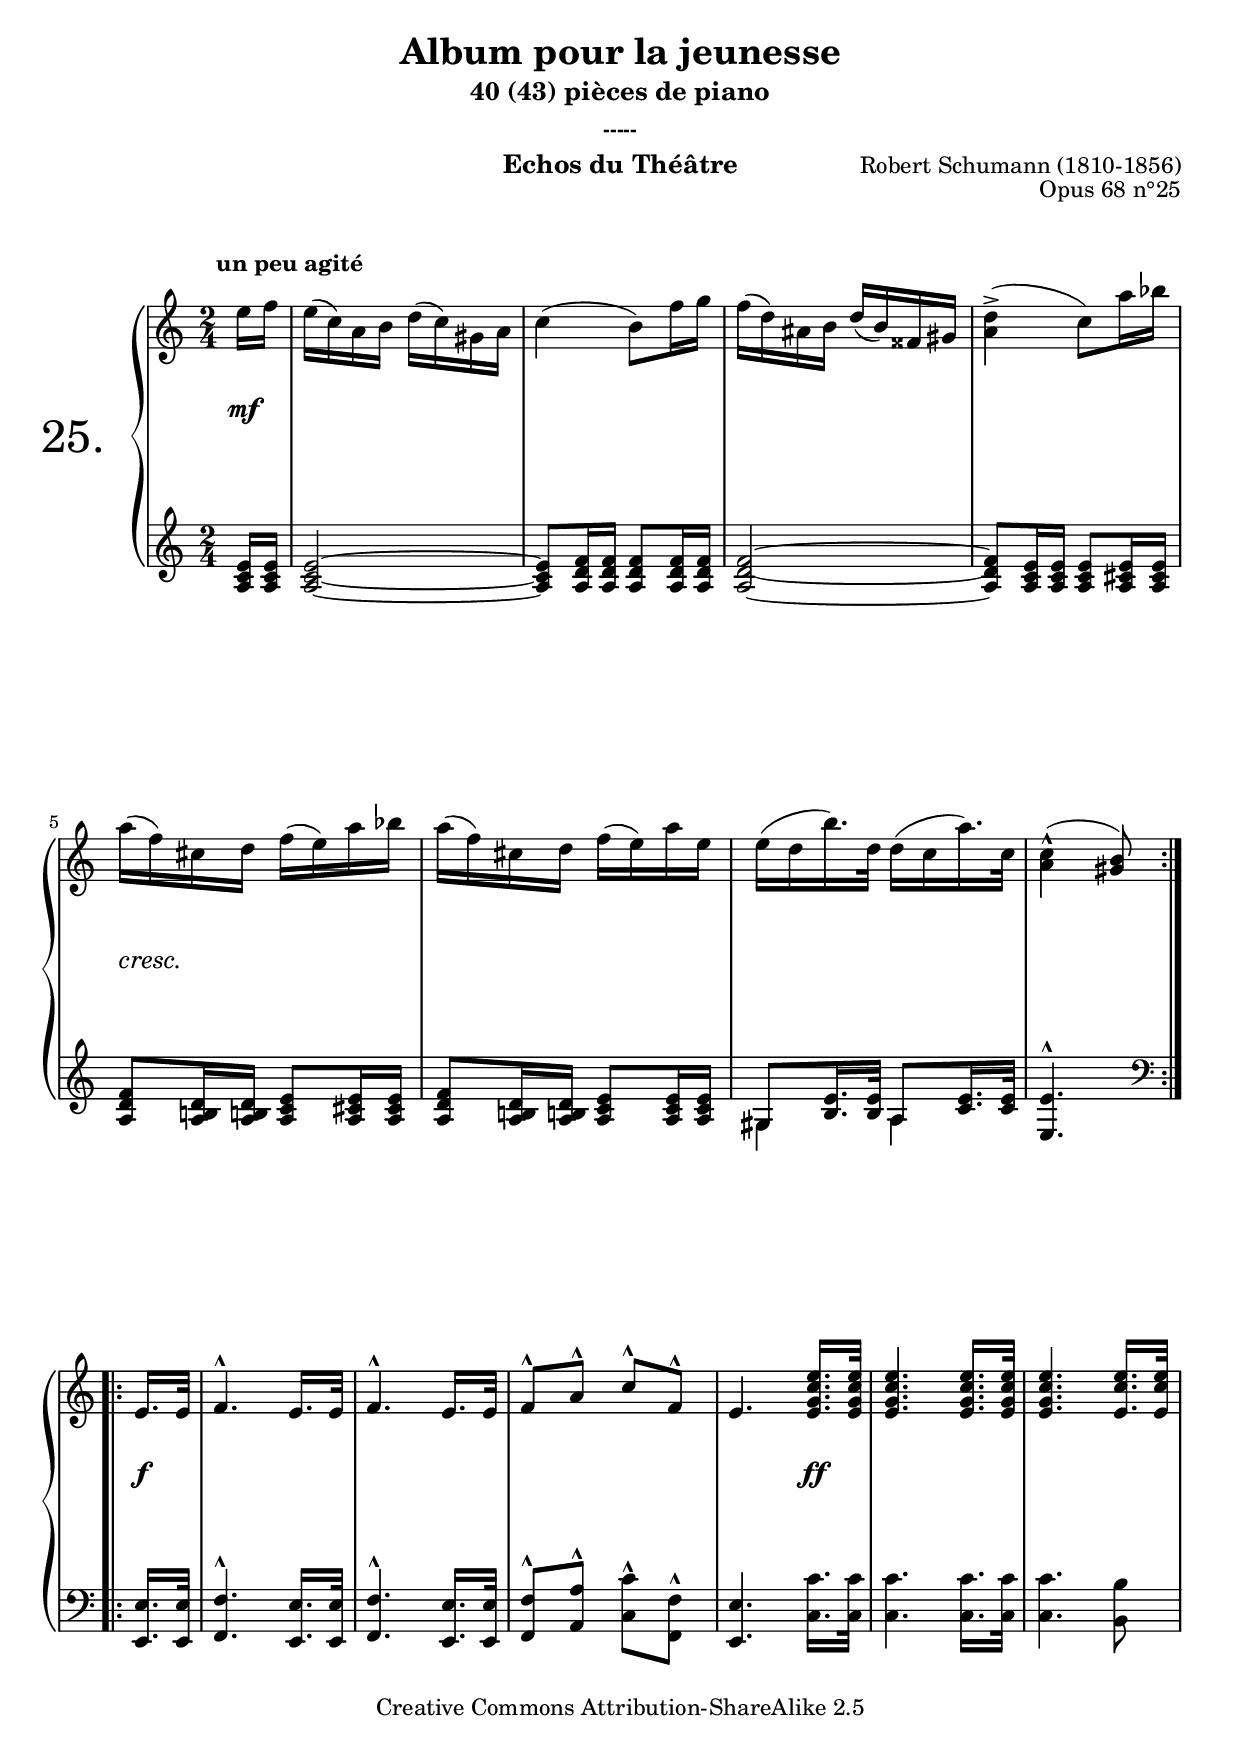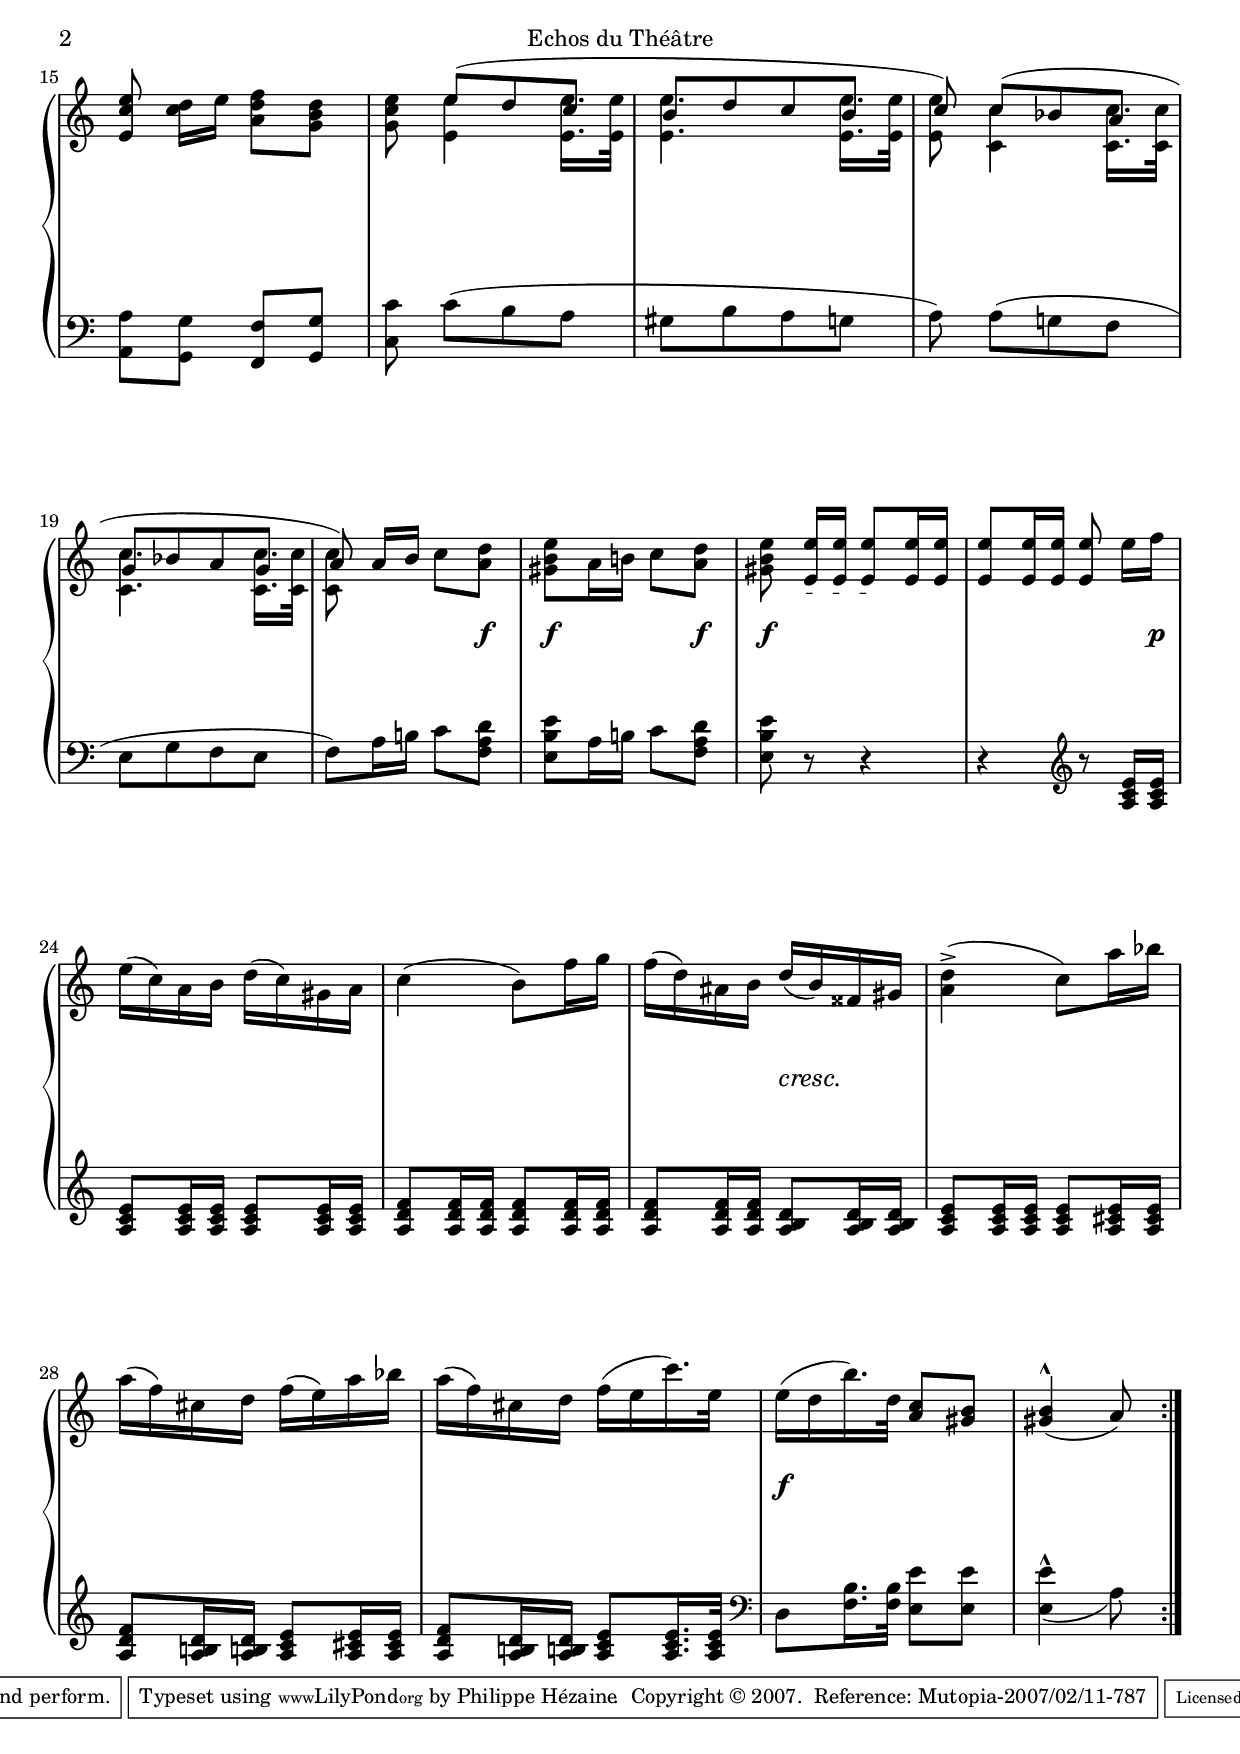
 \version "2.10.16"

 \paper { between-system-padding = #1
	ragged-bottom=##f
	ragged-last-bottom=##f
	}


     \header {
      title = "Album pour la jeunesse"
       subtitle = "40 (43) pièces de piano"
       subsubtitle = "-----"
       composer = "Robert Schumann (1810-1856)"
       opus = "Opus 68 n°25"
       instrument = "Echos du Théâtre"
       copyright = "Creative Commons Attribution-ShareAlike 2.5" 
     
       % These are headers used by the Mutopia Project
       % http://www.mutopiaproject.org/
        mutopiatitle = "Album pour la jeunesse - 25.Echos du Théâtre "
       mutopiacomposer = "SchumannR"
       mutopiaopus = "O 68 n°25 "
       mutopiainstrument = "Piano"
       date = "1848"
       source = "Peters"
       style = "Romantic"
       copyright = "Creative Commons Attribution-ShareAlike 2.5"
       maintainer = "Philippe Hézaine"
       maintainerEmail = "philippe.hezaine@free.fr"
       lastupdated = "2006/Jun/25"



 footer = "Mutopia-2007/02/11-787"
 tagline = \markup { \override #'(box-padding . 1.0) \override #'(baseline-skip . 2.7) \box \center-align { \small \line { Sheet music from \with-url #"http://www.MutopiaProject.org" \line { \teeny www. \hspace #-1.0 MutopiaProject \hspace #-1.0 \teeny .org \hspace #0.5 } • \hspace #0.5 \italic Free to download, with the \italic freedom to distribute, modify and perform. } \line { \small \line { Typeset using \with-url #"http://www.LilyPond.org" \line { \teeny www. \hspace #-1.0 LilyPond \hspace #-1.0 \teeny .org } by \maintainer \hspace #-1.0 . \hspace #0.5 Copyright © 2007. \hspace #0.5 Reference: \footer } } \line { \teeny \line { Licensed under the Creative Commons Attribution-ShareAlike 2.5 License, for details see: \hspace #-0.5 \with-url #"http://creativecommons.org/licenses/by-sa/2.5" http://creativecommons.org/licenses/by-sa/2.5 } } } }
     }

     upper = \relative c'' {
       \clef treble
       \key a \minor
       \time 2/4
	\override Script #'avoid-slur = #'inside
	\override TextScript #'extra-offset = #'(-2 . 2)	

	\repeat volta 2 {
	\partial 8
	e16^\markup { \bold "un peu agité" } f
	e( c) a b d( c) gis a
	c4( b8) f'16 g
	f( d) ais b d( b) fisis gis
	<a d>4^>( c8) a'16 bes
\break
	a( f) cis d f( e) a bes
	a( f) cis d f( e) a e
	e( d b'16.) d,32 d16( c a'16.) c,32
	<a c>4^^( <gis b>8)
     }
\break
	\repeat volta 2 {	 
	\partial 8
	e16. e32
	f4.^^ e16. e32
	f4.^^ e16. e32
	f8^^ a^^ c^^ f,^^
	e4. <e g c e>16. <e g c e>32
	<e g c e>4. <e g c e>16. <e g c e>32
	<e g c e>4. <e c' e>16. <e c' e>32
\break
	<e c' e>8\noBeam <c' d>16 e <a, d f>8 <g b d>
	<g c e>  
	
	<<{e'8([ d c]
	b[ d c b]
	c)\noBeam c([bes a]
\break
	g[ bes a g]
	a)\noBeam }
	\\
	{<e  e'>4 <e e'>16. <e e'>32
	<e  e'>4. <e e'>16. <e e'>32	
	<e  e'>8 <c c'>4 <c c'>16. <c c'>32
	<c c'>4. <c c'>16. <c c'>32
	<c c'>8}
     >>
   


	a'16 b c8 <a d>
	<gis b e> a16 b! c8 <a d>
     <gis b e>\noBeam  
	\textSpannerDown
	\override TextSpanner #'padding = #1.2
	\override TextSpanner #'edge-text = #'("dimin.")
	<e e'>16\startTextSpan 
	<e e'> <e e'>8\stopTextSpan <e e'>16 <e e'>
	%\break 
	<e e'>8 <e e'>16 <e e'> <e e'>8\noBeam  e'16 f
\break
	e( c) a b d( c) gis a
	c4( b8) f'16 g
	f( d) ais b d( b) fisis gis
	<a d>4^>( c8) a'16 bes
\break
	a( f) cis d f( e) a bes
	a( f) cis d f( e c'16.) e,32
	e16( d b'16.) d,32 <a c>8 <gis b>
	<gis b>4^^( a8)
} 
  }
     
     lower = \relative c' {
       \clef treble
       \key a \minor
       \time 2/4
	\override Script #'avoid-slur = #'inside

	\repeat volta 2 {
	\partial 8
	<a c e>16 <a c e>
	<a c e>2~
        <a c e>8 <a d f>16 <a d f> <a d f>8 <a d f>16 <a d f>
	<a d f>2~
        <a d f>8 <a c e>16 <a c e> <a c e>8 <a cis e>16 <a cis e>
	<a d f>8 <a b! d>16 <a b! d> <a c e>8 <a cis e>16 <a cis e>
	<a d f>8 <a b! d>16 <a b! d> <a c e>8 <a c e>16 <a c e>
	<<{gis8 <b e>16. <b e>32 a8 <c e>16. <c e>32} \\{gis4 a}>>
	<e e'>4.^^  
	
	 
 }
	\repeat volta 2 {
	\clef bass
	\partial 8

	<e, e'>16. <e e'>32
	<f f'>4.^^ <e e'>16. <e e'>32
	<f f'>4.^^ <e e'>16. <e e'>32
	<f f'>8^^ <a a'>^^ <c c'>^^ <f, f'>^^
	<e e'>4. <c' c'>16. <c c'>32
	<c c'>4. <c c'>16. <c c'>32
	<c c'>4. <b b'>8 
	<a a'> <g g'> <f f'> <g g'>
	<c c'> c'([ b a]
	gis[ b a g]
	a) a[( g! f]
	e[ g f e]
	f) a16 b! c8 <f, a d>
	<e\noBeam b' e> a16 b! c8 <f, a d>
	<e b' e> r8 r4

	r4 \clef treble r8 <a c e>16 <a c e>16
	<a c e>8 <a c e>16 <a c e>16 <a c e>8 <a c e>16 <a c e>16 
	<a d f>8 <a d f>16 <a d f> <a d f>8 <a d f>16 <a d f> 
       <a d f>8 <a d f>16 <a d f> <a b d>8 <a b d>16 <a b d>
	<a c e>8 <a c e>16 <a c e> <a c e>8 <a cis e>16 <a cis e>
	<a d f>8 <a b! d>16 <a b! d> <a c e>8 <a cis e>16 <a cis e>
	<a d f>8 <a b! d>16 <a b! d> <a c e>8 <a c e>16. <a c e>32
	\clef bass
	d,8 <f b>16. <f b>32 <e e'>8 <e e'>
	<e e'>4^^_( a8)

	

 }
     }
     
     dynamics = {
	%\override TextScript #'extra-offset = 3'(-0.5 . 3)   _\markup { \italic \fontsize #-2 dolce. }
       \partial 8
	\repeat volta 2 { 
	s8\mf
	s2*4
	\override TextScript #'extra-offset = #'(0 . 1.5)
	s2_\markup { \italic \fontsize #-1 cresc. }
	s2*2
	s4. 
      }

	\repeat volta 2 {
	s8\f
	s2*3
	s4. s8\ff
	s2*7
	s4 s8 s8\f
	s8\f s4 s8\f
	s2\f
	s4. s16 s16\p
	s2*2
	\override TextScript #'extra-offset = #'(0 . 1.5)
	s4 s4_\markup { \italic \fontsize #-1 cresc. }
	s2*3
	s2\f
	s4.

     }	
}
     
     \score {
       \context PianoStaff <<
   \set PianoStaff.instrumentName = \markup{ \fontsize #6 {"25. "} \hspace #1.0
}
         \context Staff=upper \upper
         \context Dynamics=dynamics \dynamics
         \context Staff=lower <<
           \clef bass
           \lower
         >>

       >>
       \layout {
	ragged-last = ##f
	ragged-bottom = ##f
         \context {
           \type "Engraver_group"
           \name Dynamics
           \alias Voice % So that \cresc works, for example.
           \consists "Output_property_engraver"
     
           \override VerticalAxisGroup #'minimum-Y-extent = #'(-5 . 5)
           \consists "Script_engraver"
           \consists "Dynamic_engraver"
           \consists "Text_engraver"
     
           \override TextScript #'font-size = #2
           \override TextScript #'font-shape = #'italic
           \override DynamicText #'extra-offset = #'(0 . 2.5)
           \override Hairpin #'extra-offset = #'(0 . 2.5)
     
           \consists "Skip_event_swallow_translator"
     
           \consists "Axis_group_engraver"
         }
         \context {
           \PianoStaff
           \accepts Dynamics
           \override VerticalAlignment #'forced-distance = #5.5
         }
       }
     }
     \score {
	\unfoldRepeats
       \context PianoStaff <<
         \context Staff=upper  \upper %\dynamics

         \context Staff=lower << \lower %\dynamics
	>>
%         \context Dynamics=pedal \pedal
       >>
       \midi {
	\context { \Score
	tempoWholesPerMinute = #(ly:make-moment 76 4)
	     }

         \context {
           \type "Performer_group"
           \name Dynamics
%           \consists "Piano_pedal_performer"
         }
	
         \context {
           \PianoStaff
           \accepts Dynamics
         }
       }
     }

